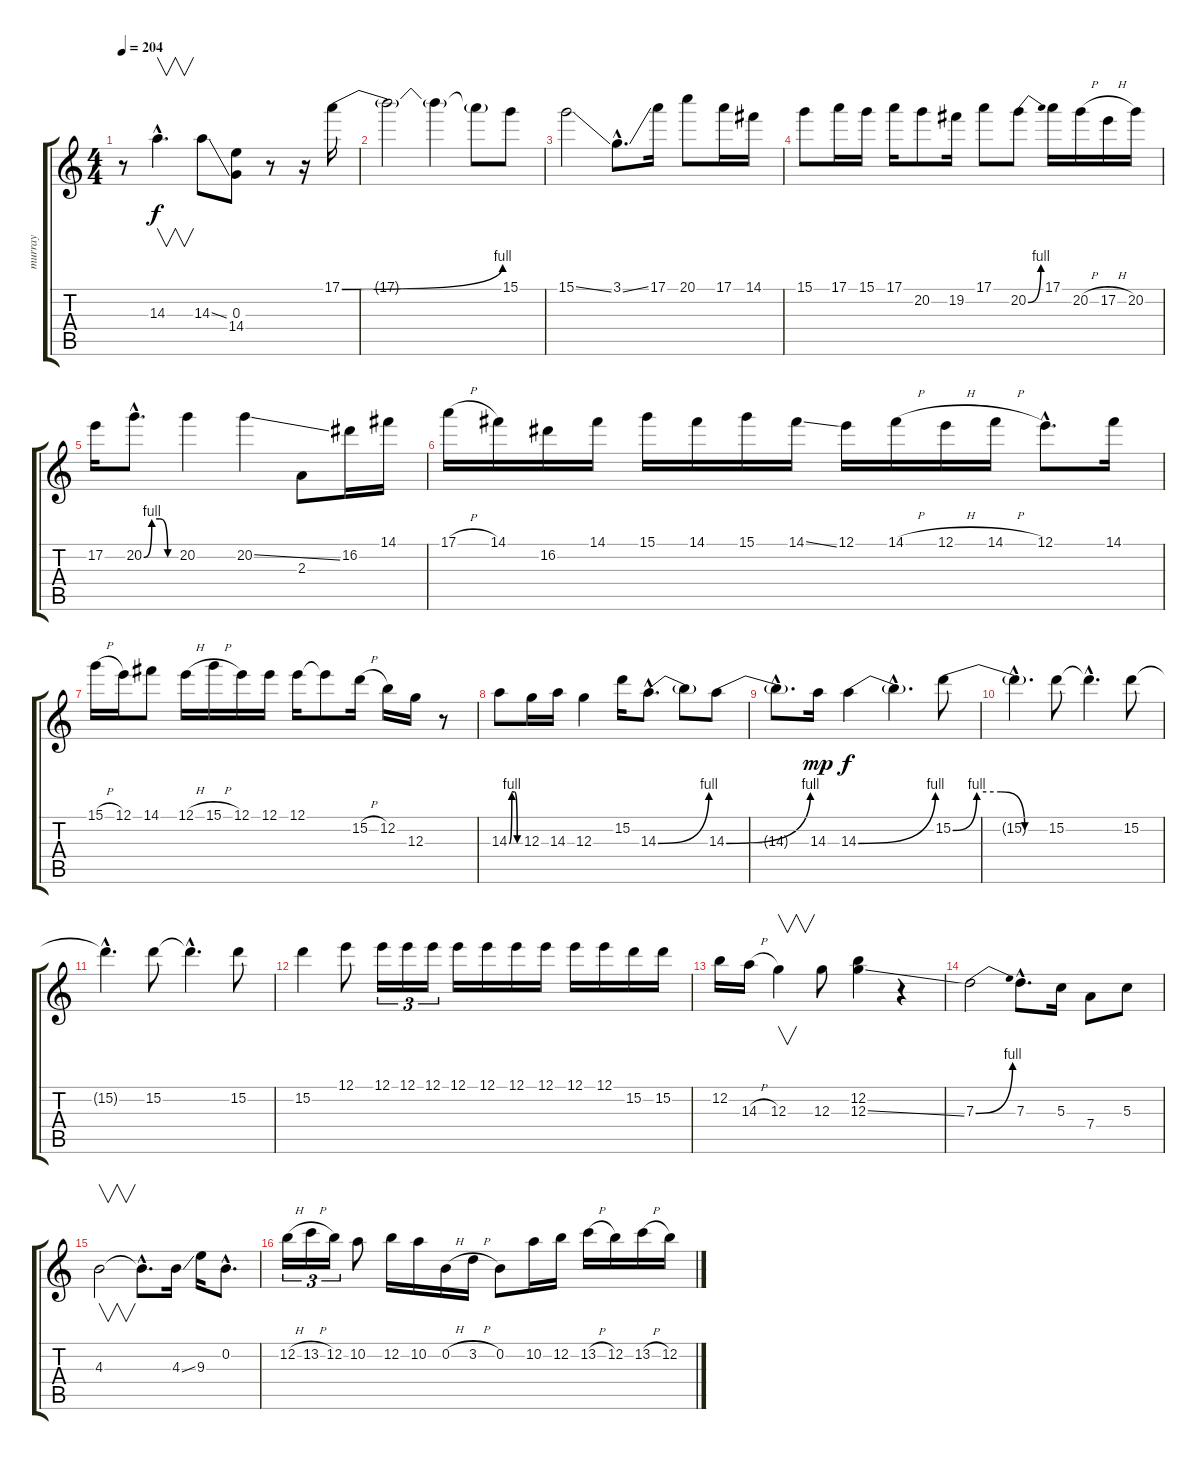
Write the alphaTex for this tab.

\track ("murray" "murray") {instrument distortionguitar}
\staff {score tabs}
\tuning (E4 B3 G3 D3 A2 E2) {hide}
\ts (4 4)
\tempo 204
\clef g2
\ks c
r.8{dy f} 14.3{hac}.4{v d} 14.3{ss}.8 (0.3 14.4).8 r.8 r.16 17.1{be (bend 0 0 60 4)}.16 |
17.1{t}.2 17.1{t}.4 17.1{t}.8 15.1.8 |
15.1{ss}.2 3.1{ss hac}.8{d} 17.1.16 20.1.8 17.1.16 14.1.16 |
15.1.8 17.1.16 15.1.16 17.1.16 20.2.8 19.2.16 17.1.8 20.2{be (bend 0 0 60 4)}.8 17.1.16 20.2{h}.16 17.2{h}.16 20.2.16 |
17.2.16 20.2{be (custom 0 0 15 4 30 4 45 0 60 0) hac}.8{d} 20.2.4 20.2{ss}.4 2.3.8 16.2.16 14.1.16 |
17.1{h}.16 14.1.16 16.2.16 14.1.16 15.1.16 14.1.16 15.1.16 14.1{ss}.16 12.1.16 14.1{h}.16 12.1{h}.16 14.1{h}.16 12.1{hac}.8{d} 14.1.16 |
15.1{h}.16 12.1.16 14.1.8 12.1{h}.16 15.1{h}.16 12.1.16 12.1.16 12.1.16 12.1{t}.8 15.2{h}.16 12.2.16 12.3.16 r.8 |
14.3{be (custom 0 0 15 4 30 4 45 0 60 0)}.8 12.3.16 14.3.16 12.3.4 15.2.16 14.3{be (bend 0 0 60 4) hac}.8{d} 14.3{t}.8 14.3{be (bend 0 0 60 4)}.8 |
14.3{hac t}.8{d} 14.3.16{dy mp} 14.3{be (bend 0 0 60 4)}.4{dy f} 14.3{hac t}.4{d} 15.2{be (custom 0 0 15 4 30 4 45 0 60 0)}.8 |
15.2{hac t}.4{d balance 6} 15.2.8 15.2{hac t}.4{d} 15.2.8 |
15.2{hac t}.4{d} 15.2.8 15.2{hac t}.4{d} 15.2.8 |
15.2.4 12.1.8 12.1.16{tu (3 2)} 12.1.16{tu (3 2)} 12.1.16{tu (3 2)} 12.1.16 12.1.16 12.1.16 12.1.16 12.1.16 12.1.16 15.2.16 15.2.16 |
12.2.16 14.3{h}.16 12.3.4{v} 12.3.8 (12.2 12.3{ss}).4 r.4 |
7.3{be (bend 0 0 60 4)}.2 7.3{hac}.8{d} 5.3.16 7.4.8 5.3.8 |
4.3.2{v} 4.3{hac t}.8{d} 4.3{ss}.16 9.3.16 0.2{hac}.8{d} |
12.2{h}.16{tu (3 2)} 13.2{h}.16{tu (3 2)} 12.2.16{tu (3 2)} 10.2.8 12.2.16 10.2.16 0.2{h}.16 3.2{h}.16 0.2.8 10.2.16 12.2.16 13.2{h}.16 12.2.16 13.2{h}.16 12.2.16
